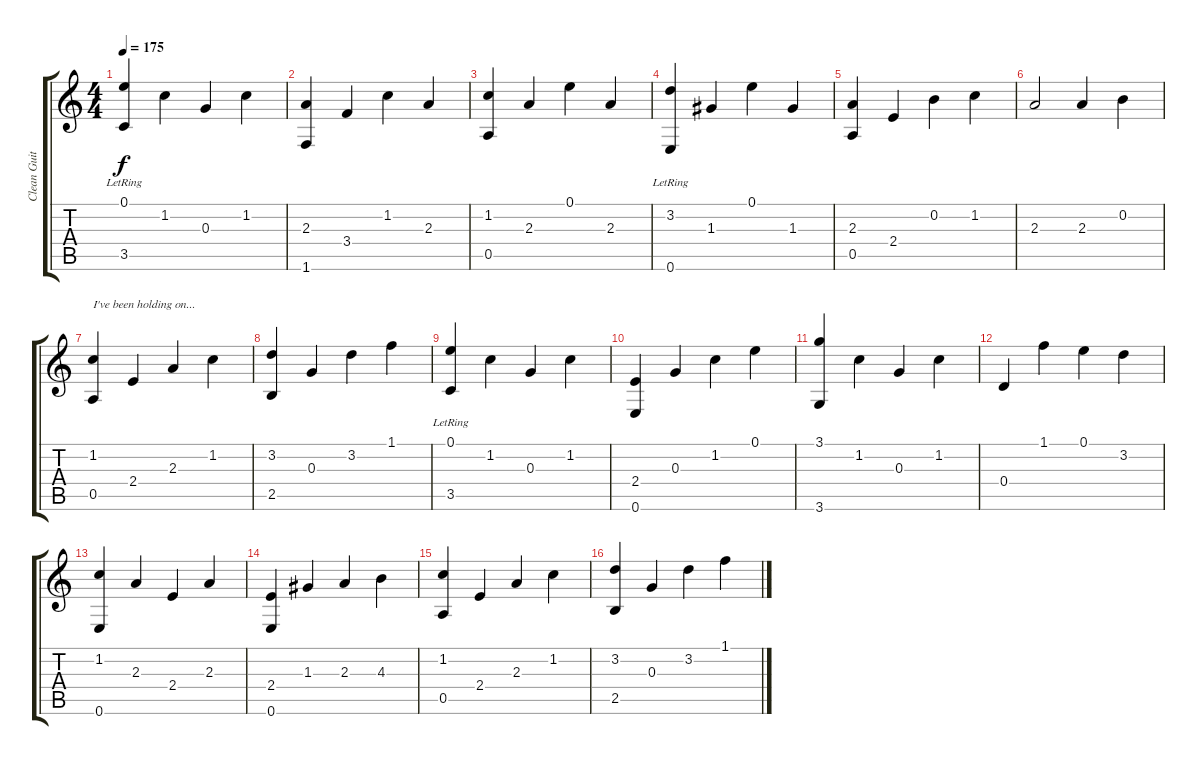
\track ("Clean Guitar" "Clean Guit") {instrument acousticguitarsteel}
\staff {score tabs}
\tuning (E4 B3 G3 D3 A2 E2) {hide}
\ts (4 4)
\tempo 175
\clef g2
\ks c
(0.1 3.5{lr}).4{dy f} 1.2.4 0.3.4 1.2.4 |
(2.3 1.6).4 3.4.4 1.2.4 2.3.4 |
(1.2 0.5).4 2.3.4 0.1.4 2.3.4 |
(3.2 0.6{lr}).4 1.3.4 0.1.4 1.3.4 |
(2.3 0.5).4 2.4.4 0.2.4 1.2.4 |
2.3.2 2.3.4 0.2.4 |
(1.2 0.5).4{txt "I've been holding on..."} 2.4.4 2.3.4 1.2.4 |
(3.2 2.5).4 0.3.4 3.2.4 1.1.4 |
(0.1 3.5{lr}).4 1.2.4 0.3.4 1.2.4 |
(2.4 0.6).4 0.3.4 1.2.4 0.1.4 |
(3.1 3.6).4 1.2.4 0.3.4 1.2.4 |
0.4.4 1.1.4 0.1.4 3.2.4 |
(1.2 0.6).4 2.3.4 2.4.4 2.3.4 |
(2.4 0.6).4 1.3.4 2.3.4 4.3.4 |
(1.2 0.5).4 2.4.4 2.3.4 1.2.4 |
(3.2 2.5).4 0.3.4 3.2.4 1.1.4
